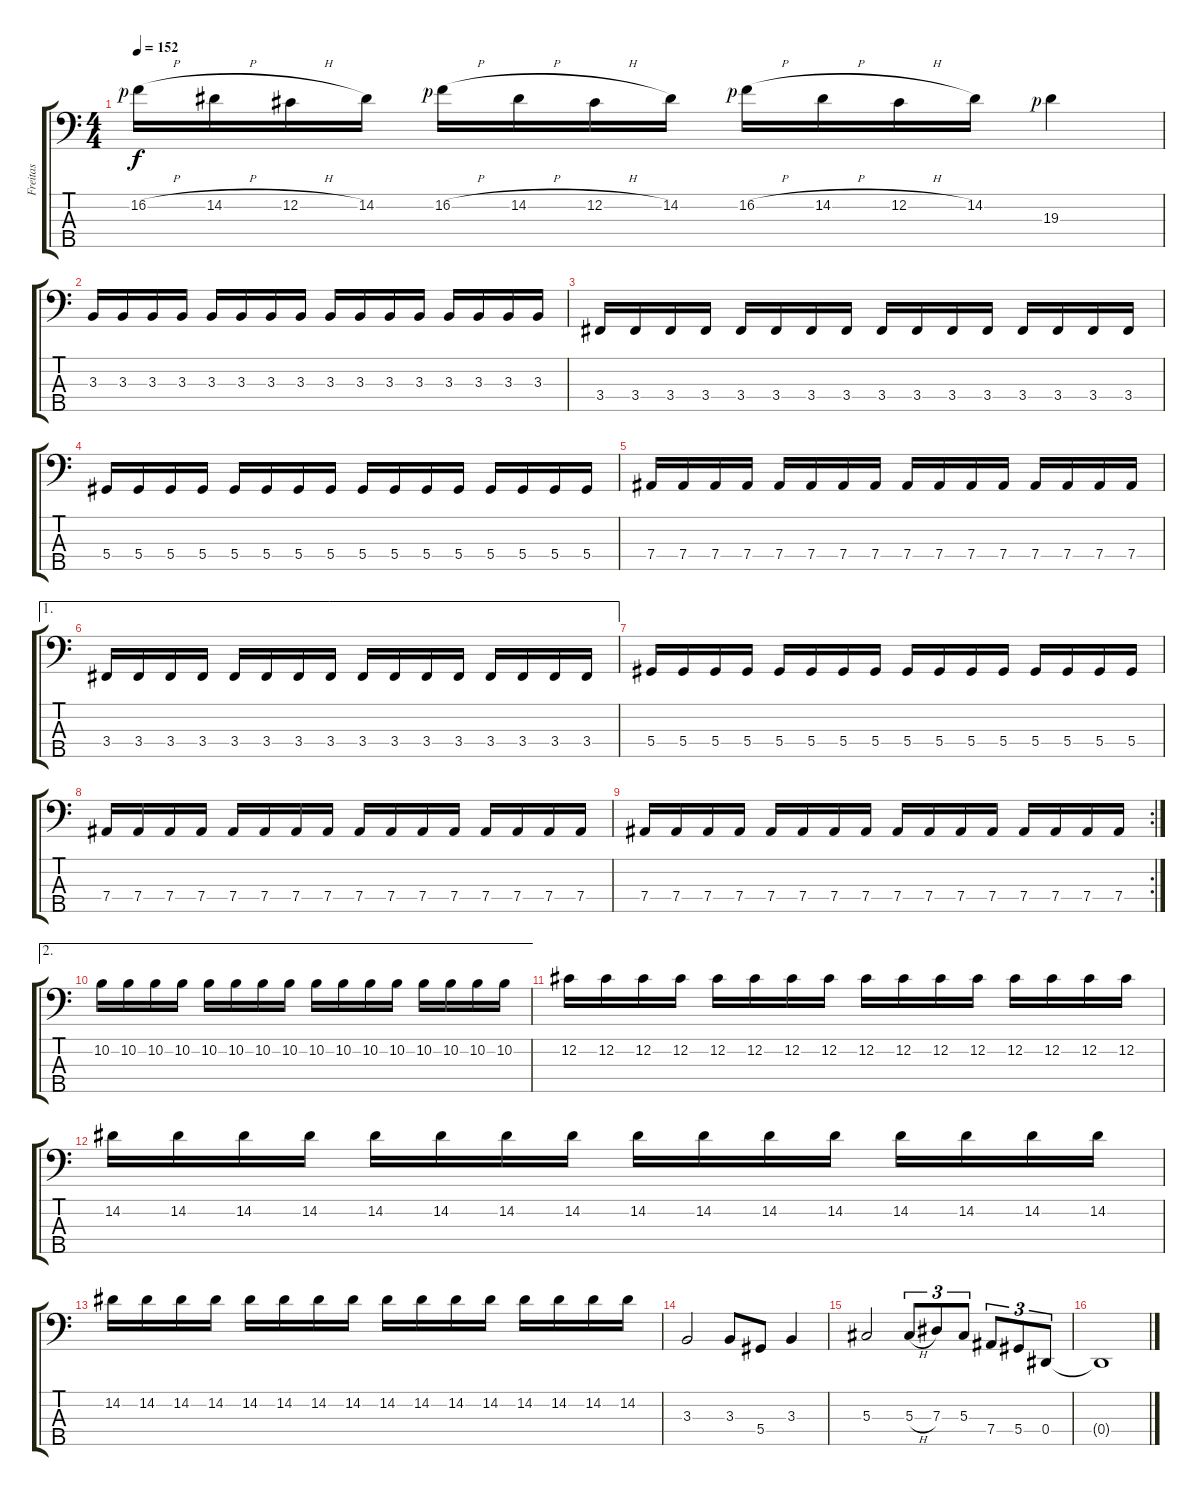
\track ("Freitas" "Freitas") {instrument electricbasspick}
\staff {score tabs}
\tuning (Gb2 Db2 Ab1 Eb1 Bb0) {hide}
\ts (4 4)
\tempo 152
\clef f4
\ks c
16.2{h rf 1}.16{dy f} 14.2{h}.16 12.2{h}.16 14.2.16 16.2{h rf 1}.16 14.2{h}.16 12.2{h}.16 14.2.16 16.2{h rf 1}.16 14.2{h}.16 12.2{h}.16 14.2.16 19.3{rf 1}.4 |
3.3.16 3.3.16 3.3.16 3.3.16 3.3.16 3.3.16 3.3.16 3.3.16 3.3.16 3.3.16 3.3.16 3.3.16 3.3.16 3.3.16 3.3.16 3.3.16 |
3.4.16 3.4.16 3.4.16 3.4.16 3.4.16 3.4.16 3.4.16 3.4.16 3.4.16 3.4.16 3.4.16 3.4.16 3.4.16 3.4.16 3.4.16 3.4.16 |
5.4.16 5.4.16 5.4.16 5.4.16 5.4.16 5.4.16 5.4.16 5.4.16 5.4.16 5.4.16 5.4.16 5.4.16 5.4.16 5.4.16 5.4.16 5.4.16 |
7.4.16 7.4.16 7.4.16 7.4.16 7.4.16 7.4.16 7.4.16 7.4.16 7.4.16 7.4.16 7.4.16 7.4.16 7.4.16 7.4.16 7.4.16 7.4.16 |
\ae 1
3.4.16 3.4.16 3.4.16 3.4.16 3.4.16 3.4.16 3.4.16 3.4.16 3.4.16 3.4.16 3.4.16 3.4.16 3.4.16 3.4.16 3.4.16 3.4.16 |
5.4.16 5.4.16 5.4.16 5.4.16 5.4.16 5.4.16 5.4.16 5.4.16 5.4.16 5.4.16 5.4.16 5.4.16 5.4.16 5.4.16 5.4.16 5.4.16 |
7.4.16 7.4.16 7.4.16 7.4.16 7.4.16 7.4.16 7.4.16 7.4.16 7.4.16 7.4.16 7.4.16 7.4.16 7.4.16 7.4.16 7.4.16 7.4.16 |
\rc 2
7.4.16 7.4.16 7.4.16 7.4.16 7.4.16 7.4.16 7.4.16 7.4.16 7.4.16 7.4.16 7.4.16 7.4.16 7.4.16 7.4.16 7.4.16 7.4.16 |
\ae 2
10.2.16 10.2.16 10.2.16 10.2.16 10.2.16 10.2.16 10.2.16 10.2.16 10.2.16 10.2.16 10.2.16 10.2.16 10.2.16 10.2.16 10.2.16 10.2.16 |
12.2.16 12.2.16 12.2.16 12.2.16 12.2.16 12.2.16 12.2.16 12.2.16 12.2.16 12.2.16 12.2.16 12.2.16 12.2.16 12.2.16 12.2.16 12.2.16 |
14.2.16 14.2.16 14.2.16 14.2.16 14.2.16 14.2.16 14.2.16 14.2.16 14.2.16 14.2.16 14.2.16 14.2.16 14.2.16 14.2.16 14.2.16 14.2.16 |
14.2.16 14.2.16 14.2.16 14.2.16 14.2.16 14.2.16 14.2.16 14.2.16 14.2.16 14.2.16 14.2.16 14.2.16 14.2.16 14.2.16 14.2.16 14.2.16 |
3.3.2 3.3.8 5.4.8 3.3.4 |
5.3.2 5.3{h}.8{tu (3 2)} 7.3.8{tu (3 2)} 5.3.8{tu (3 2)} 7.4.8{tu (3 2)} 5.4.8{tu (3 2)} 0.4.8{tu (3 2)} |
0.4{t}.1
